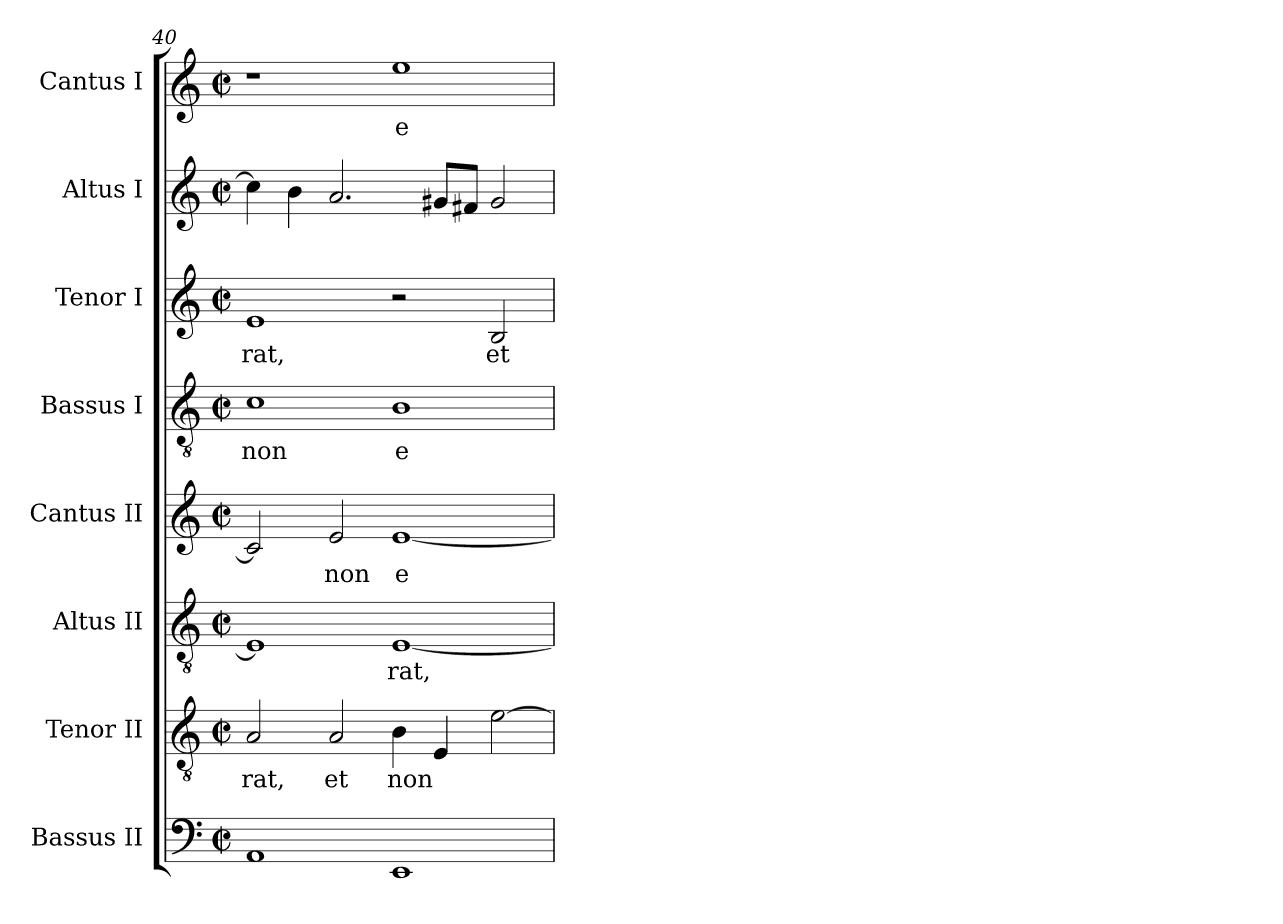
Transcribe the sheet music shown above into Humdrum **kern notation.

**kern	**text	**kern	**text	**kern	**text	**kern	**text	**kern	**text	**kern	**text	**kern	**text	**kern	**text
*part8	*part8	*part7	*part7	*part6	*part6	*part5	*part5	*part4	*part4	*part3	*part3	*part2	*part2	*part1	*part1
*staff8	*staff8	*staff7	*staff7	*staff6	*staff6	*staff5	*staff5	*staff4	*staff4	*staff3	*staff3	*staff2	*staff2	*staff1	*staff1
*I"Bassus II	*	*I"Tenor II	*	*I"Altus II	*	*I"Cantus II	*	*I"Bassus I	*	*I"Tenor I	*	*I"Altus I	*	*I"Cantus I	*
*clefF4	*	*clefGv2	*	*clefGv2	*	*clefG2	*	*clefGv2	*	*clefG2	*	*clefG2	*	*clefG2	*
*k[]	*	*k[]	*	*k[]	*	*k[]	*	*k[]	*	*k[]	*	*k[]	*	*k[]	*
*C:	*	*C:	*	*C:	*	*C:	*	*C:	*	*C:	*	*C:	*	*C:	*
*M2/2	*	*M2/2	*	*M2/2	*	*M2/2	*	*M2/2	*	*M2/2	*	*M2/2	*	*M2/2	*
*met(c|)	*	*met(c|)	*	*met(c|)	*	*met(c|)	*	*met(c|)	*	*met(c|)	*	*met(c|)	*	*met(c|)	*
=40	=40	=40	=40	=40	=40	=40	=40	=40	=40	=40	=40	=40	=40	=40	=40
!	!LO:LY:b:cj	!	!LO:LY:b:cj	!	!LO:LY:b:cj	!	!LO:LY:b:cj	!	!LO:LY:b:cj	!	!LO:LY:b:cj	!	!LO:LY:b:cj	!	!
1AA	.	2A/	rat,	1E]	.	2c/]	.	1c	non	1e	-rat,	4cc\]	--	1r	.
!	!	!	!	!	!	!	!	!	!	!	!	!	!LO:LY:b:cj	!	!
.	.	.	.	.	.	.	.	.	.	.	.	4b\	--	.	.
!	!	!	!LO:LY:b:cj	!	!	!	!LO:LY:b:cj	!	!	!	!	!	!LO:LY:b:cj	!	!
.	.	2A/	et	.	.	2e/	non	.	.	.	.	2.a/	--	.	.
!	!LO:LY:b:cj	!	!LO:LY:b:cj	!	!LO:LY:b:cj	!	!LO:LY:b:cj	!	!LO:LY:b:cj	!	!	!	!	!	!LO:LY:b:cj
1EE	.	4B\	non	[<1E	rat,	[<1e	e-	1B	e	2r	.	.	.	1ee	e-
!	!	!	!LO:LY:b:cj	!	!	!	!	!	!	!	!	!	!LO:LY:b:cj	!	!
.	.	4E/	.	.	.	.	.	.	.	.	.	8g#/L	--	.	.
!	!	!	!	!	!	!	!	!	!	!	!	!	!LO:LY:b:cj	!	!
.	.	.	.	.	.	.	.	.	.	.	.	8f#/J	--	.	.
!	!	!	!LO:LY:b:cj	!	!	!	!	!	!	!	!LO:LY:b:cj	!	!LO:LY:b:cj	!	!
.	.	[>2e\	.	.	.	.	.	.	.	2B/	et	2g#/	--	.	.
=	=	=	=	=	=	=	=	=	=	=	=	=	=	=	=
*-	*-	*-	*-	*-	*-	*-	*-	*-	*-	*-	*-	*-	*-	*-	*-
